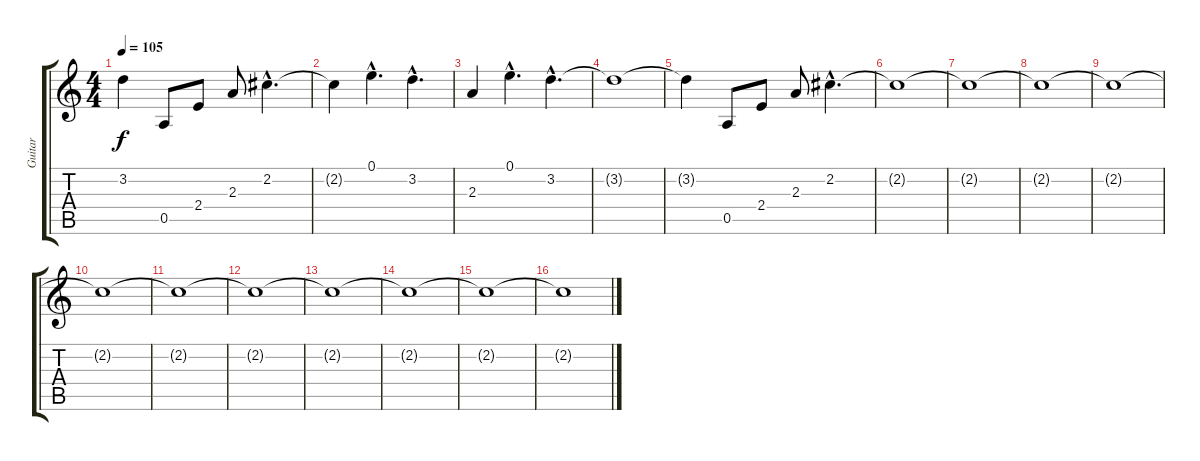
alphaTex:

\track ("Guitar" "Guitar") {instrument electricguitarclean}
\staff {score tabs}
\tuning (E4 B3 G3 D3 A2 E2) {hide}
\ts (4 4)
\tempo 105
\clef g2
\ks c
3.2{t}.4{dy f} 0.5.8 2.4.8 2.3.8 2.2{hac}.4{d} |
2.2{t}.4 0.1{hac}.4{d} 3.2{hac}.4{d} |
2.3.4 0.1{hac}.4{d} 3.2{hac}.4{d} |
3.2{t}.1 |
3.2{t}.4 0.5.8 2.4.8 2.3.8 2.2{hac}.4{d} |
2.2{t}.1 |
2.2{t}.1 |
2.2{t}.1 |
2.2{t}.1 |
2.2{t}.1 |
2.2{t}.1 |
2.2{t}.1 |
2.2{t}.1 |
2.2{t}.1 |
2.2{t}.1 |
2.2{t}.1
